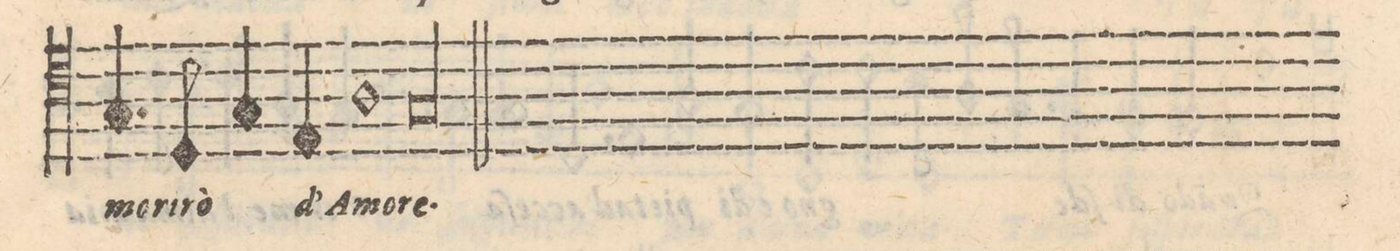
**kern	**text
*I"SESTO	*
*clefC4	*
*k[]	*
*met(C|)	*
*M2/1	*
4.G/	mo-
8D/	-ri-
4G/	-rò
4E/	d'A-
1A	-mo-
=23-	=23-
00G	-re.
=24-	=24-
==	==
*-	*-
